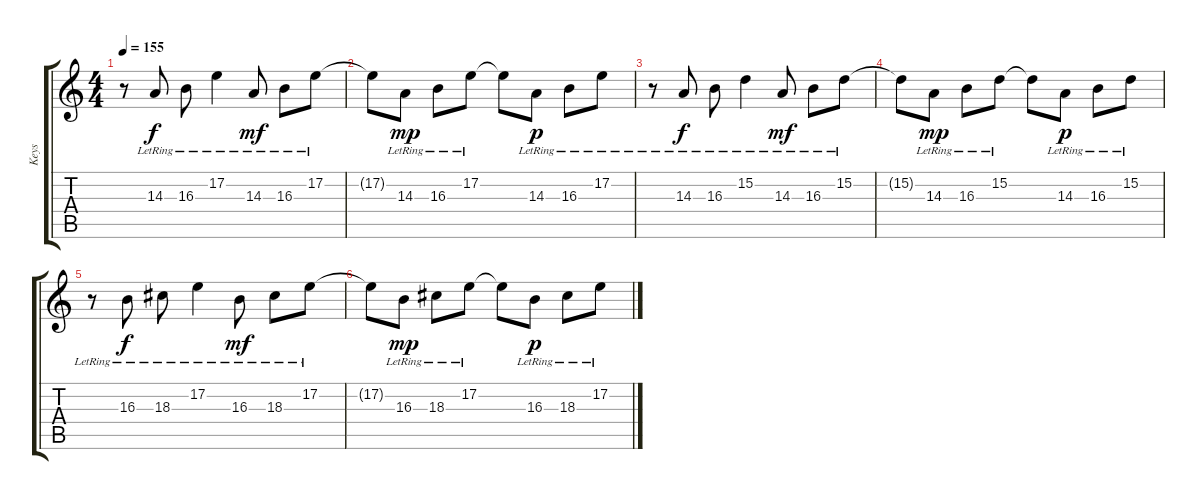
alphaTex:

\track ("Keys" "Keys") {instrument acousticgrandpiano}
\staff {score tabs}
\tuning (E4 B3 G3 D3 A2 E2) {hide}
\ts (4 4)
\tempo 155
\clef g2
\ks c
r.8{dy p} 14.3{lr}.8{dy f} 16.3{lr}.8 17.2{lr}.4 14.3{lr}.8{dy mf} 16.3{lr}.8 17.2{lr}.8 |
17.2{t}.8 14.3{lr}.8{dy mp} 16.3{lr}.8 17.2{lr}.8 17.2{t}.8 14.3{lr}.8{dy p} 16.3{lr}.8 17.2{lr}.8 |
r.8 14.3{lr}.8{dy f} 16.3{lr}.8 15.2{lr}.4 14.3{lr}.8{dy mf} 16.3{lr}.8 15.2{lr}.8 |
15.2{t}.8 14.3{lr}.8{dy mp} 16.3{lr}.8 15.2{lr}.8 15.2{t}.8 14.3{lr}.8{dy p} 16.3{lr}.8 15.2{lr}.8 |
r.8 16.3{lr}.8{dy f} 18.3{lr}.8 17.2{lr}.4 16.3{lr}.8{dy mf} 18.3{lr}.8 17.2{lr}.8 |
17.2{t}.8 16.3{lr}.8{dy mp} 18.3{lr}.8 17.2{lr}.8 17.2{t}.8 16.3{lr}.8{dy p} 18.3{lr}.8 17.2{lr}.8
